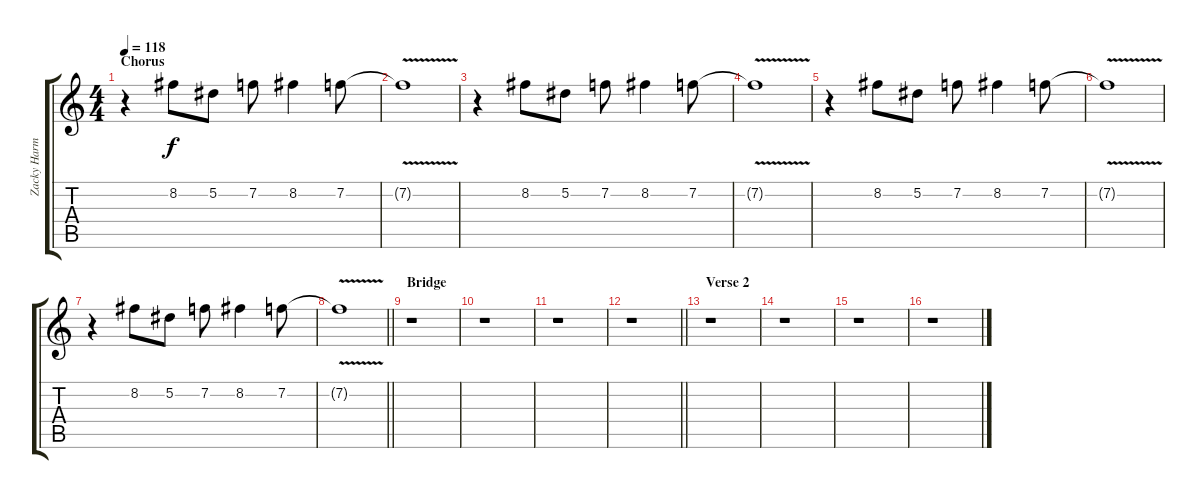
\track ("Zacky Harmony" "Zacky Harm") {instrument distortionguitar}
\staff {score tabs}
\tuning (Eb4 Bb3 Gb3 Db3 Ab2 Db2) {hide}
\ts (4 4)
\section ("" "Chorus")
\tempo 118
\clef g2
\ks c
r.4{dy f} 8.2.8 5.2.8 7.2.8 8.2.4 7.2.8 |
7.2{v t}.1 |
r.4 8.2.8 5.2.8 7.2.8 8.2.4 7.2.8 |
7.2{v t}.1 |
r.4 8.2.8 5.2.8 7.2.8 8.2.4 7.2.8 |
7.2{v t}.1 |
r.4 8.2.8 5.2.8 7.2.8 8.2.4 7.2.8 |
\barLineRight lightlight
7.2{v t}.1 |
\section ("" "Bridge")
r.1 |
r.1 |
r.1 |
\barLineRight lightlight
r.1 |
\section ("" "Verse 2")
r.1 |
r.1 |
r.1 |
r.1
